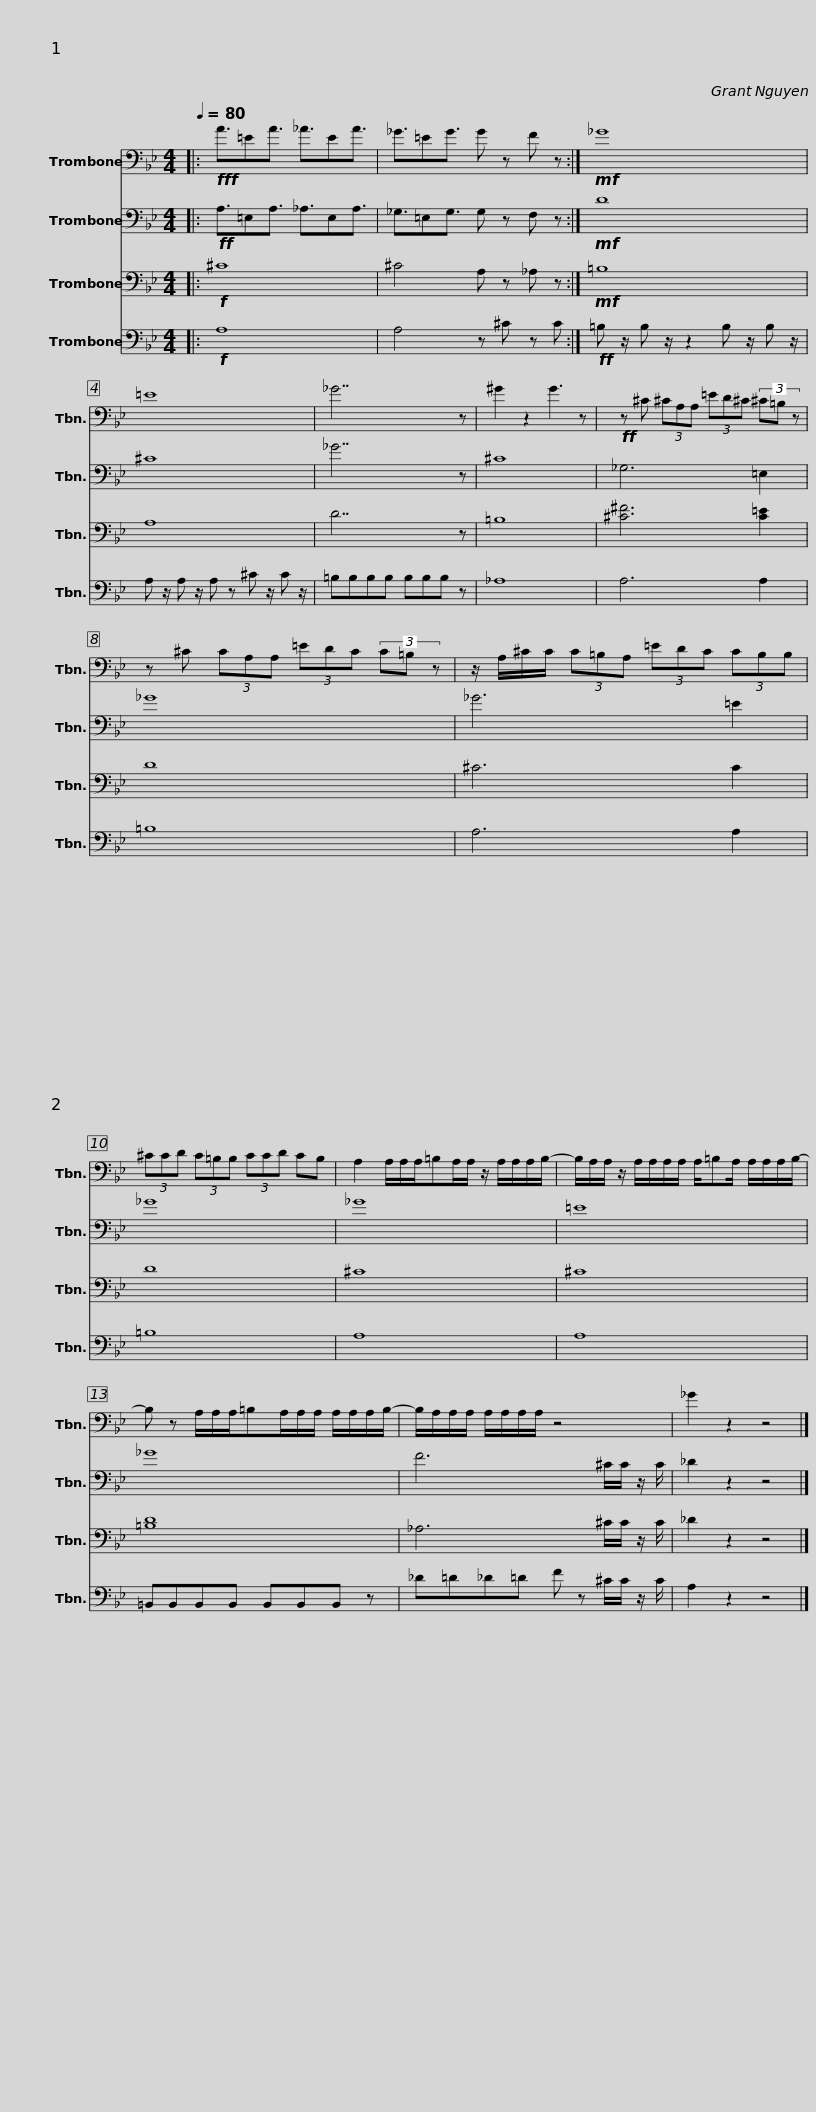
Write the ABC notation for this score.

X:1
%%score 1 2 3 4
L:1/8
Q:1/4=80
M:4/4
I:linebreak $
K:Bb
V:1 bass
V:2 bass
V:3 bass
V:4 bass
V:1
|:!fff! A3/2=EA3/2 _A3/2EA3/2 | _G3/2=EG3/2 G z F z :|!mf! _G8 |$ =E8 | _G7 z | %5
 ^G2 z2 G3 z |!ff! z ^C (3^CA,A, (3=ED^C (3^C=B, z |$ z ^C (3CA,A, (3=EDC (3C=B, z | z/ A,/^C/C/ (3C=B,A, (3=EDC (3CB,B, |$ (3^CCD (3C=B,B, (3CCD CB, | %10
 A,2 A,/A,/A,/=B,A,/A,/ z/ A,/A,/A,/B,/- | B,/A,/A,/ z/ A,/A,/A,/A,/ A,/=B,A,/ A,/A,/A,/B,/- |$ B, z A,/A,/A,/=B,A,/A,/A,/ A,/A,/A,/B,/- | B,/A,/A,/A,/ A,/A,/A,/A,/ z4 | _G2 z2 z4 |] %15
V:2
|:!ff! A,3/2=E,A,3/2 _A,3/2E,A,3/2 | _G,3/2=E,G,3/2 G, z F, z :|!mf! D8 |$ ^C8 | _G7 z | %5
 ^C8 | _G,6 =E,2 |$ _G8 | _G6 =E2 |$ _G8 | %10
 _G8 | =E8 |$ _G8 | F6 ^C/C/ z/ C/ | _D2 z2 z4 |] %15
V:3
|:!f! ^C8 | ^C4 A, z _A, z :|!mf! =B,8 |$ A,8 | D7 z | %5
 =B,8 | [^C^F]6 [C=E]2 |$ D8 | ^C6 C2 |$ D8 | %10
 ^C8 | ^C8 |$ [=B,D]8 | _A,6 ^C/C/ z/ C/ | _D2 z2 z4 |] %15
V:4
|:!f! A,8 | A,4 z ^C z C :|!ff! =B, z/ B, z/ z2 B, z/ B, z/ |$ A, z/ A, z/ A, z ^C z/ C z/ | =B,B,B,B, B,B,B, z | %5
 _A,8 | A,6 A,2 |$ =B,8 | A,6 A,2 |$ =B,8 | %10
 A,8 | A,8 |$ =B,,B,,B,,B,, B,,B,,B,, z | _D=D_D=D F z ^C/C/ z/ C/ | A,2 z2 z4 |] %15
